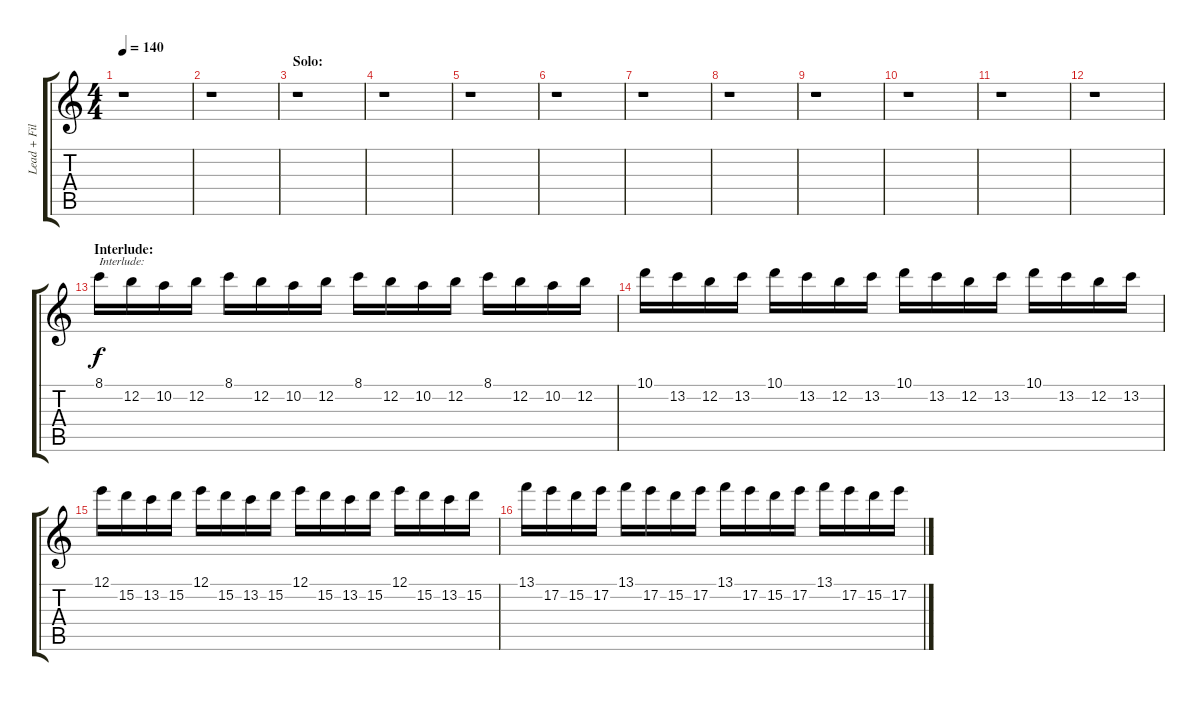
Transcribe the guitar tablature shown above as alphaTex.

\track ("Lead + Fills" "Lead + Fil") {instrument distortionguitar}
\staff {score tabs}
\tuning (E4 B3 G3 D3 A2 E2) {hide}
\ts (4 4)
\tempo 140
\clef g2
\ks c
r.1{dy f} |
r.1 |
\section ("" "Solo:")
r.1 |
r.1 |
r.1 |
r.1 |
r.1 |
r.1 |
r.1 |
r.1 |
r.1 |
r.1 |
\section ("" "Interlude:")
8.1.16{txt "Interlude:"} 12.2.16 10.2.16 12.2.16 8.1.16 12.2.16 10.2.16 12.2.16 8.1.16 12.2.16 10.2.16 12.2.16 8.1.16 12.2.16 10.2.16 12.2.16 |
10.1.16 13.2.16 12.2.16 13.2.16 10.1.16 13.2.16 12.2.16 13.2.16 10.1.16 13.2.16 12.2.16 13.2.16 10.1.16 13.2.16 12.2.16 13.2.16 |
12.1.16 15.2.16 13.2.16 15.2.16 12.1.16 15.2.16 13.2.16 15.2.16 12.1.16 15.2.16 13.2.16 15.2.16 12.1.16 15.2.16 13.2.16 15.2.16 |
13.1.16 17.2.16 15.2.16 17.2.16 13.1.16 17.2.16 15.2.16 17.2.16 13.1.16 17.2.16 15.2.16 17.2.16 13.1.16 17.2.16 15.2.16 17.2.16
